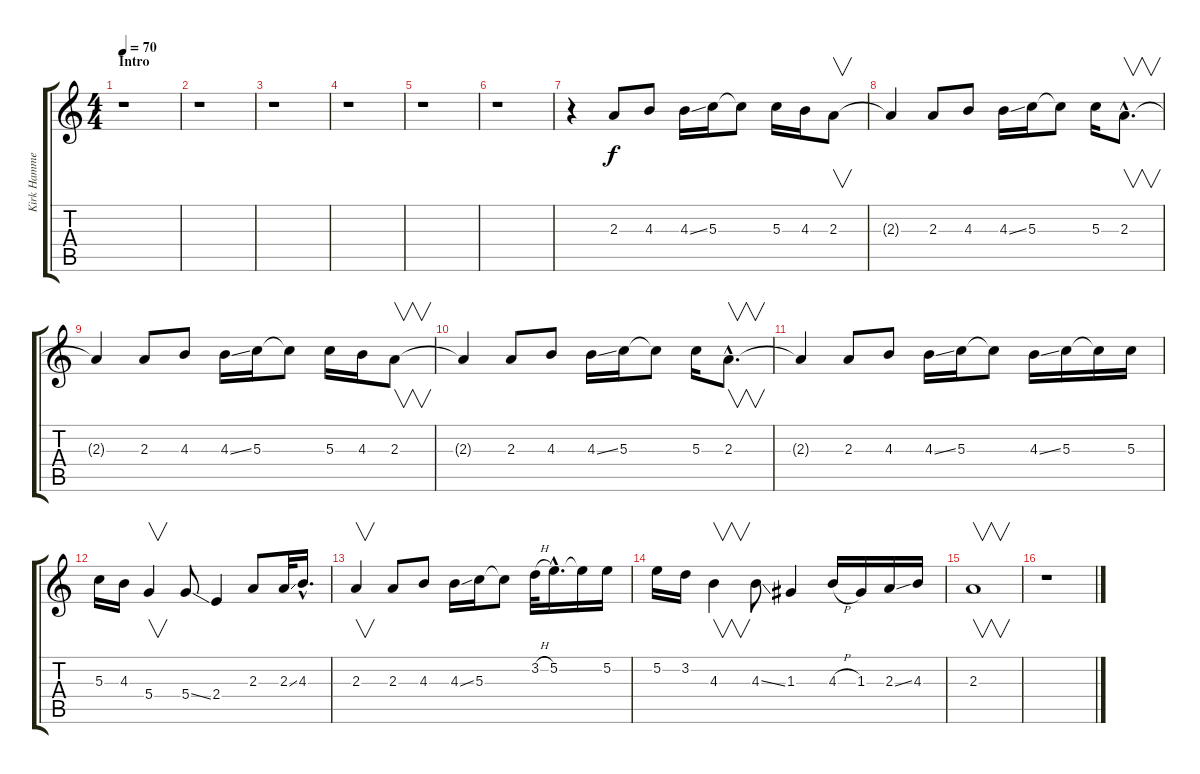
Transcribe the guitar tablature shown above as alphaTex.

\track ("Kirk Hammett (Clean Guitar)" "Kirk Hamme") {instrument electricguitarclean}
\staff {score tabs}
\tuning (E4 B3 G3 D3 A2 E2) {hide}
\ts (4 4)
\section ("" "Intro")
\tempo 70
\clef g2
\ks c
r.1{dy f instrument electricguitarclean} |
r.1 |
r.1 |
r.1 |
r.1 |
r.1 |
r.4 2.3.8 4.3.8 4.3{ss}.16 5.3.16 5.3{t}.8 5.3.16 4.3.16 2.3.8{v} |
2.3{t}.4 2.3.8 4.3.8 4.3{ss}.16 5.3.16 5.3{t}.8 5.3.16 2.3{hac}.8{v d} |
2.3{t}.4 2.3.8 4.3.8 4.3{ss}.16 5.3.16 5.3{t}.8 5.3.16 4.3.16 2.3.8{v} |
2.3{t}.4 2.3.8 4.3.8 4.3{ss}.16 5.3.16 5.3{t}.8 5.3.16 2.3{hac}.8{v d} |
2.3{t}.4 2.3.8 4.3.8 4.3{ss}.16 5.3.16 5.3{t}.8 4.3{ss}.16 5.3.16 5.3{t}.16 5.3.16 |
5.3.16 4.3.16 5.4.4{v} 5.4{ss}.8 2.4.4 2.3.8 2.3{ss}.32 4.3{hac}.16{d} |
2.3.4{v} 2.3.8 4.3.8 4.3{ss}.16 5.3.16 5.3{t}.8 3.2{h}.32 5.2{hac}.16{d} 5.2{t}.16 5.2.16 |
5.2.16 3.2.16 4.3.4{v} 4.3{ss}.8 1.3.4 4.3{h}.16 1.3.16 2.3{ss}.16 4.3.16 |
2.3.1{v} |
r.1
